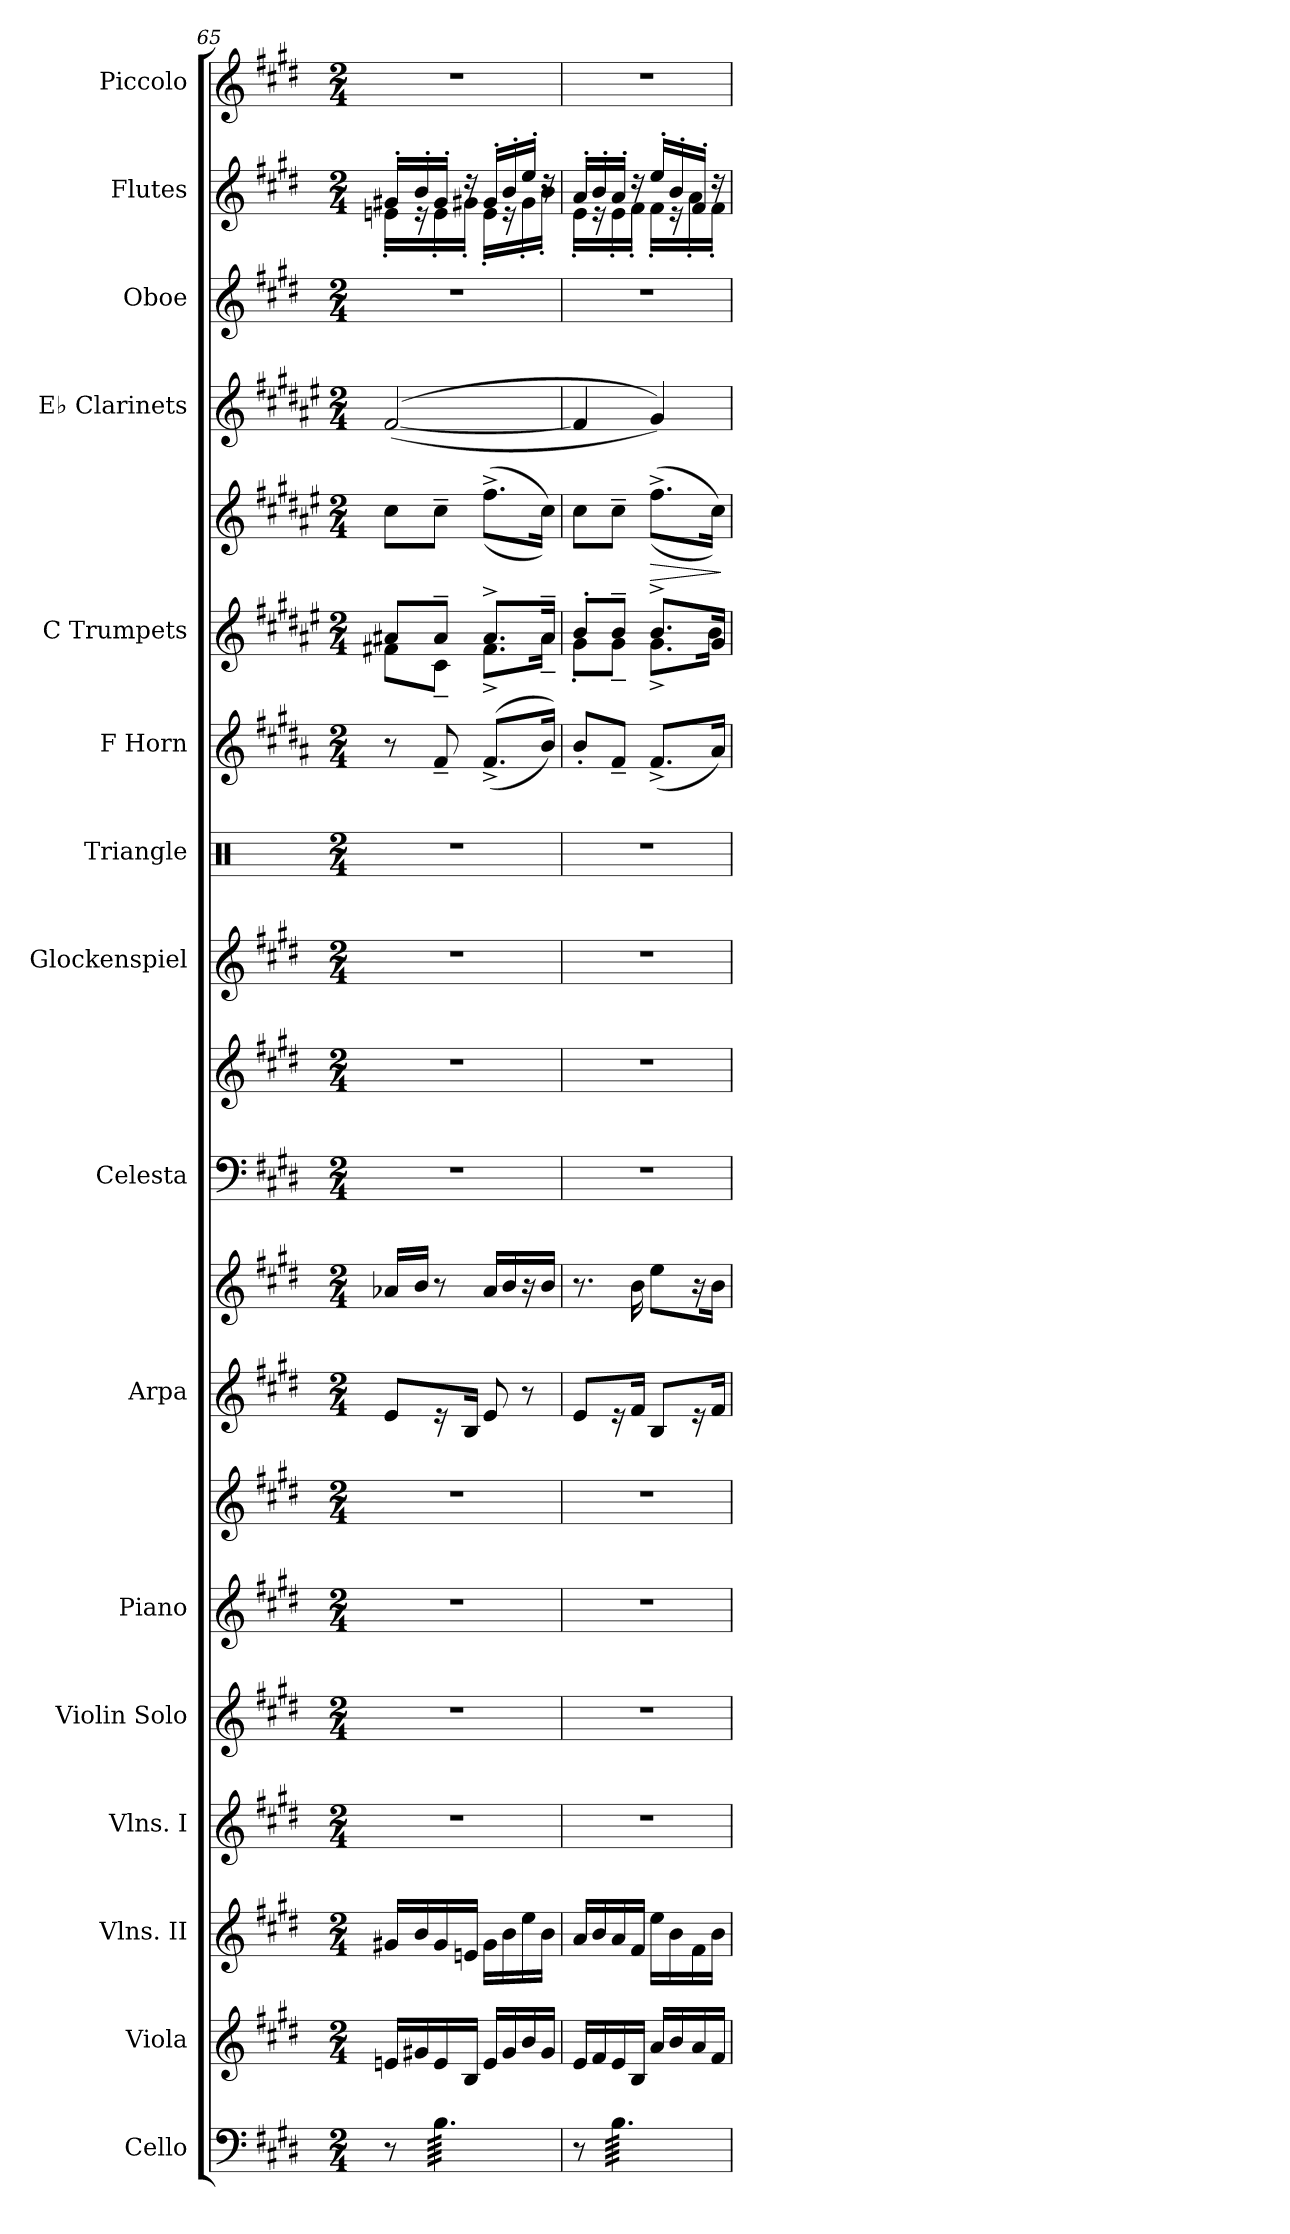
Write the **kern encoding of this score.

**kern	**dynam	**kern	**kern	**kern	**kern	**kern	**kern	**kern	**kern	**kern	**kern	**kern	**kern	**kern	**dynam	**kern	**kern	**dynam	**kern	**dynam	**kern	**kern	**kern
*part16	*part16	*part15	*part14	*part13	*part12	*part11	*part11	*part10	*part10	*part9	*part9	*part8	*part7	*part6	*part6	*part5	*part5	*part5	*part4	*part4	*part3	*part2	*part1
*staff20	*staff20	*staff19	*staff18	*staff17	*staff16	*staff15	*staff14	*staff13	*staff12	*staff11	*staff10	*staff9	*staff8	*staff7	*staff7	*staff6	*staff5	*staff5/6	*staff4	*staff4	*staff3	*staff2	*staff1
*I"Cello	*	*I"Viola	*I"Vlns. II	*I"Vlns. I	*I"Violin Solo	*I"Piano	*	*I"Arpa	*	*I"Celesta	*	*I"Glockenspiel	*I"Triangle	*I"F Horn	*	*I"C Trumpets	*	*	*I"E♭ Clarinets	*	*I"Oboe	*I"Flutes	*I"Piccolo
*	*	*	*I'Vlns. II	*I'Vlns. I	*I'Vln. solo	*I'Pno.	*	*I'Arpa	*	*I'Cel.	*	*I'Glock.	*I'Trgl.	*I'F Hn.	*	*I'C Tpt.	*	*	*I'E♭ Cl.	*	*I'Ob.	*I'Fl.	*I'Picc.
!!LO:PB:g=z
*clefF4	*	*clefG2	*clefG2	*clefG2	*clefG2	*clefG2	*clefG2	*clefG2	*clefG2	*clefF4	*clefG2	*clefG2	*clefX	*clefG2	*	*clefG2	*clefG2	*	*clefG2	*	*clefG2	*clefG2	*clefG2
*	*	*	*	*	*	*	*	*	*	*ITrd-7c-12	*ITrd-7c-12	*ITrd-14c-24	*	*ITrd4c7	*	*ITrd1c2	*ITrd1c2	*	*ITrd1c2	*	*	*	*ITrd-7c-12
*k[f#c#g#d#]	*	*k[f#c#g#d#]	*k[f#c#g#d#]	*k[f#c#g#d#]	*k[f#c#g#d#]	*k[f#c#g#d#]	*k[f#c#g#d#]	*k[f#c#g#d#]	*k[f#c#g#d#]	*k[f#c#g#d#]	*k[f#c#g#d#]	*k[f#c#g#d#]	*k[]	*k[f#c#g#d#]	*	*k[f#c#g#d#]	*k[f#c#g#d#]	*	*k[f#c#g#d#]	*	*k[f#c#g#d#]	*k[f#c#g#d#]	*k[f#c#g#d#]
*M2/4	*	*M2/4	*M2/4	*M2/4	*M2/4	*M2/4	*M2/4	*M2/4	*M2/4	*M2/4	*M2/4	*M2/4	*M2/4	*M2/4	*	*M2/4	*M2/4	*	*M2/4	*	*M2/4	*M2/4	*M2/4
=65	=65	=65	=65	=65	=65	=65	=65	=65	=65	=65	=65	=65	=65	=65	=65	=65	=65	=65	=65	=65	=65	=65	=65
*	*	*	*	*	*	*	*	*	*	*	*	*	*	*	*	*^	*	*	*	*	*	*^	*
!	!	!	!	!	!	!	!	!	!	!	!	!	!	!	!	!	!	!	!	!	!LO:DY:b	!	!	!	!
!	!	!	!	!	!	!	!	!	!	!	!	!	!	!	!	!	!	!	!	!	!LO:DY:n=1:b	!	!	!	!
8r	.	16en/LL	16g#X/LL	2r	2r	2r	2r	8e/L	16a-X/LL	2r	2r	2r	2r	8r	.	8g#X/L	8en\L	8b\L	.	(<(<[2e/	mf mf	2r	16g#X'/LL	16en'\LL	2r
.	.	16g#X/	16b/	.	.	.	.	.	16b/JJ	.	.	.	.	.	.	.	.	.	.	.	.	.	16b'/	16r	.
!	!LO:DY:b	!	!	!	!	!	!	!	!	!	!	!	!	!	!	!	!	!	!	!	!	!	!	!	!
!	!LO:DY:n=1:b	!	!	!	!	!	!	!	!	!	!	!	!	!	!LO:DY:b	!	!	!	!	!	!	!	!	!	!
!	!	!	!	!	!	!	!	!	!	!	!	!	!	!	!LO:DY:n=1:b	!	!	!	!	!	!	!	!	!	!
*tremolo	*	*	*	*	*	*	*	*	*	*	*	*	*	*	*	*	*	*	*	*	*	*	*	*	*
64B\LLLL	mp mp	16e/	16g#/	.	.	.	.	16r	8r	.	.	.	.	8B~/	mf mf	8g#~/J	8B~\J	8b~\J	.	.	.	.	16g#'/JJ	16e'\	.
64B\	.	.	.	.	.	.	.	.	.	.	.	.	.	.	.	.	.	.	.	.	.	.	.	.	.
64B\	.	.	.	.	.	.	.	.	.	.	.	.	.	.	.	.	.	.	.	.	.	.	.	.	.
64B\	.	.	.	.	.	.	.	.	.	.	.	.	.	.	.	.	.	.	.	.	.	.	.	.	.
64B\	.	16B/JJ	16en/JJ	.	.	.	.	16B/Jk	.	.	.	.	.	.	.	.	.	.	.	.	.	.	16rdd	16g#X'\JJ	.
64B\	.	.	.	.	.	.	.	.	.	.	.	.	.	.	.	.	.	.	.	.	.	.	.	.	.
64B\	.	.	.	.	.	.	.	.	.	.	.	.	.	.	.	.	.	.	.	.	.	.	.	.	.
64B\	.	.	.	.	.	.	.	.	.	.	.	.	.	.	.	.	.	.	.	.	.	.	.	.	.
64B\	.	16e/LL	16g#\LL	.	.	.	.	8e/	16a-/LL	.	.	.	.	(<(<8.B^/L	.	8.g#^/L	8.e^\L	(>(>8.ee^\L	.	.	.	.	16g#'/LL	16e'\LL	.
64B\	.	.	.	.	.	.	.	.	.	.	.	.	.	.	.	.	.	.	.	.	.	.	.	.	.
64B\	.	.	.	.	.	.	.	.	.	.	.	.	.	.	.	.	.	.	.	.	.	.	.	.	.
64B\	.	.	.	.	.	.	.	.	.	.	.	.	.	.	.	.	.	.	.	.	.	.	.	.	.
64B\	.	16g#/	16b\	.	.	.	.	.	16b/	.	.	.	.	.	.	.	.	.	.	.	.	.	16b'/	16r	.
64B\	.	.	.	.	.	.	.	.	.	.	.	.	.	.	.	.	.	.	.	.	.	.	.	.	.
64B\	.	.	.	.	.	.	.	.	.	.	.	.	.	.	.	.	.	.	.	.	.	.	.	.	.
64B\	.	.	.	.	.	.	.	.	.	.	.	.	.	.	.	.	.	.	.	.	.	.	.	.	.
64B\	.	16b/	16ee\	.	.	.	.	8r	16r	.	.	.	.	.	.	.	.	.	.	.	.	.	16ee'/JJ	16g#'\	.
64B\	.	.	.	.	.	.	.	.	.	.	.	.	.	.	.	.	.	.	.	.	.	.	.	.	.
64B\	.	.	.	.	.	.	.	.	.	.	.	.	.	.	.	.	.	.	.	.	.	.	.	.	.
64B\	.	.	.	.	.	.	.	.	.	.	.	.	.	.	.	.	.	.	.	.	.	.	.	.	.
64B\	.	16g#/JJ	16b\JJ	.	.	.	.	.	16b/JJ	.	.	.	.	16e/Jk))	.	16g#~/Jk	16g#~\Jk	16b\Jk))	.	.	.	.	16rdd	16b'\JJ	.
64B\	.	.	.	.	.	.	.	.	.	.	.	.	.	.	.	.	.	.	.	.	.	.	.	.	.
64B\	.	.	.	.	.	.	.	.	.	.	.	.	.	.	.	.	.	.	.	.	.	.	.	.	.
64B\JJJJ	.	.	.	.	.	.	.	.	.	.	.	.	.	.	.	.	.	.	.	.	.	.	.	.	.
=66	=66	=66	=66	=66	=66	=66	=66	=66	=66	=66	=66	=66	=66	=66	=66	=66	=66	=66	=66	=66	=66	=66	=66	=66	=66
8r	.	16e/LL	16a/LL	2r	2r	2r	2r	8e/L	8.r	2r	2r	2r	2r	8e'/L	.	8a'/L	8f#'\L	8b\L	.	4e/]	.	2r	16a'/LL	16e'\LL	2r
.	.	16f#/	16b/	.	.	.	.	.	.	.	.	.	.	.	.	.	.	.	.	.	.	.	16b'/	16r	.
64B\LLLL	.	16e/	16a/	.	.	.	.	16r	.	.	.	.	.	8B~/J	.	8a~/J	8f#~\J	8b~\J	.	.	.	.	16a'/JJ	16e'\	.
64B\	.	.	.	.	.	.	.	.	.	.	.	.	.	.	.	.	.	.	.	.	.	.	.	.	.
64B\	.	.	.	.	.	.	.	.	.	.	.	.	.	.	.	.	.	.	.	.	.	.	.	.	.
64B\	.	.	.	.	.	.	.	.	.	.	.	.	.	.	.	.	.	.	.	.	.	.	.	.	.
64B\	.	16B/JJ	16f#/JJ	.	.	.	.	16f#/Jk	16b\	.	.	.	.	.	.	.	.	.	.	.	.	.	16rdd	16f#'\JJ	.
64B\	.	.	.	.	.	.	.	.	.	.	.	.	.	.	.	.	.	.	.	.	.	.	.	.	.
64B\	.	.	.	.	.	.	.	.	.	.	.	.	.	.	.	.	.	.	.	.	.	.	.	.	.
64B\	.	.	.	.	.	.	.	.	.	.	.	.	.	.	.	.	.	.	.	.	.	.	.	.	.
!	!	!	!	!	!	!	!	!	!	!	!	!	!	!	!	!	!	!	!LO:HP:b	!	!	!	!	!	!
64B\	.	16a/LL	16ee\LL	.	.	.	.	8B/L	8ee\L	.	.	.	.	(<8.B^/L	.	8.a^/L	8.f#^\L	(>(>8.ee^\L	>	4f#/))	.	.	16ee'/LL	16f#'\LL	.
64B\	.	.	.	.	.	.	.	.	.	.	.	.	.	.	.	.	.	.	.	.	.	.	.	.	.
64B\	.	.	.	.	.	.	.	.	.	.	.	.	.	.	.	.	.	.	.	.	.	.	.	.	.
64B\	.	.	.	.	.	.	.	.	.	.	.	.	.	.	.	.	.	.	.	.	.	.	.	.	.
64B\	.	16b/	16b\	.	.	.	.	.	.	.	.	.	.	.	.	.	.	.	.	.	.	.	16b'/	16r	.
64B\	.	.	.	.	.	.	.	.	.	.	.	.	.	.	.	.	.	.	.	.	.	.	.	.	.
64B\	.	.	.	.	.	.	.	.	.	.	.	.	.	.	.	.	.	.	.	.	.	.	.	.	.
64B\	.	.	.	.	.	.	.	.	.	.	.	.	.	.	.	.	.	.	.	.	.	.	.	.	.
64B\	.	16a/	16f#\	.	.	.	.	16r	16r	.	.	.	.	.	.	.	.	.	.	.	.	.	16f#'/JJ	16a'\	.
64B\	.	.	.	.	.	.	.	.	.	.	.	.	.	.	.	.	.	.	.	.	.	.	.	.	.
64B\	.	.	.	.	.	.	.	.	.	.	.	.	.	.	.	.	.	.	.	.	.	.	.	.	.
64B\	.	.	.	.	.	.	.	.	.	.	.	.	.	.	.	.	.	.	.	.	.	.	.	.	.
64B\	.	16f#/JJ	16b\JJ	.	.	.	.	16f#/Jk	16b\Jk	.	.	.	.	16d#/Jk)	.	16f#/Jk	16a\Jk	16b\Jk))	.	.	.	.	16rdd	16f#'\JJ	.
64B\	.	.	.	.	.	.	.	.	.	.	.	.	.	.	.	.	.	.	.	.	.	.	.	.	.
64B\	.	.	.	.	.	.	.	.	.	.	.	.	.	.	.	.	.	.	.	.	.	.	.	.	.
64B\JJJJ	.	.	.	.	.	.	.	.	.	.	.	.	.	.	.	.	.	.	.	.	.	.	.	.	.
*Xtremolo	*	*	*	*	*	*	*	*	*	*	*	*	*	*	*	*	*	*	*	*	*	*	*	*	*
*	*	*	*	*	*	*	*	*	*	*	*	*	*	*	*	*v	*v	*	*	*	*	*	*v	*v	*
.	.	.	.	.	.	.	.	.	.	.	.	.	.	.	.	.	.	]	.	.	.	.	.
=	=	=	=	=	=	=	=	=	=	=	=	=	=	=	=	=	=	=	=	=	=	=	=
*-	*-	*-	*-	*-	*-	*-	*-	*-	*-	*-	*-	*-	*-	*-	*-	*-	*-	*-	*-	*-	*-	*-	*-
